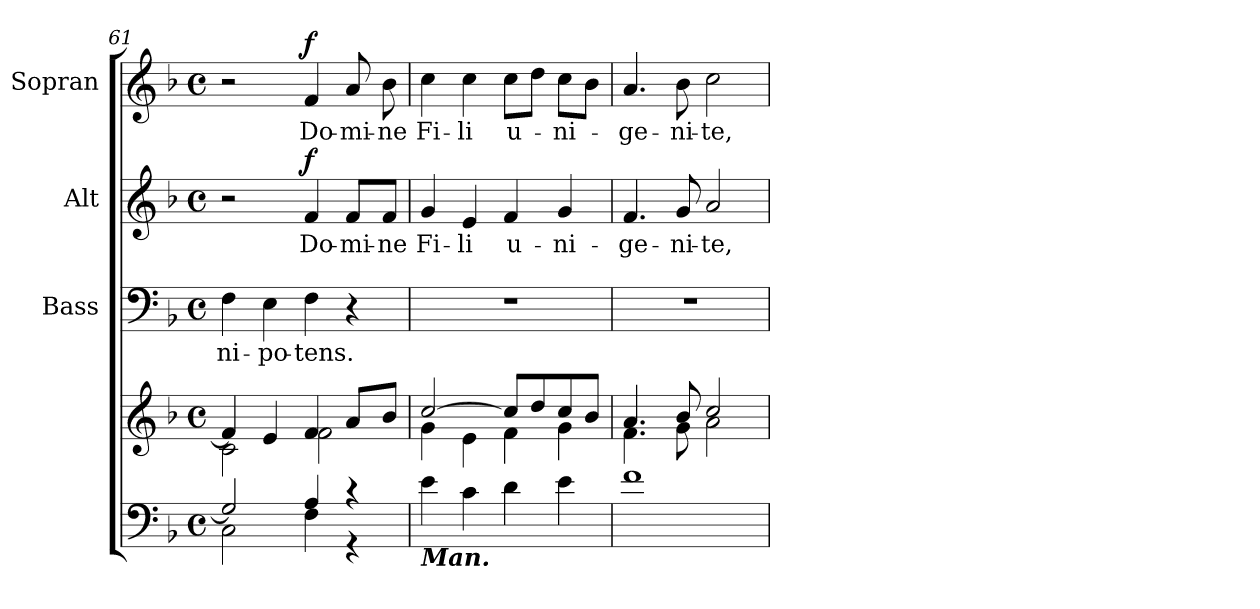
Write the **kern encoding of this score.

**kern	**kern	**kern	**text	**kern	**text	**dynam	**kern	**text	**dynam
*part4	*part4	*part3	*part3	*part2	*part2	*part2	*part1	*part1	*part1
*staff5	*staff4	*staff3	*staff3	*staff2	*staff2	*staff2	*staff1	*staff1	*staff1
*	*	*I"Bass	*	*I"Alt	*	*	*I"Sopran	*	*
*	*	*I'B.	*	*I'A.	*	*	*I'S.	*	*
*clefF4	*clefG2	*clefF4	*	*clefG2	*	*	*clefG2	*	*
*k[b-]	*k[b-]	*k[b-]	*	*k[b-]	*	*	*k[b-]	*	*
*F:	*F:	*F:	*	*F:	*	*	*F:	*	*
*M4/4	*M4/4	*M4/4	*	*M4/4	*	*	*M4/4	*	*
*met(c)	*met(c)	*met(c)	*	*met(c)	*	*	*met(c)	*	*
=61	=61	=61	=61	=61	=61	=61	=61	=61	=61
*^	*^	*	*	*	*	*	*	*	*
!	!	!	!	!	!LO:LY:b	!	!	!	!	!	!
2G/]	2C\	4f/]	2c\	4F\	-ni-	2r	.	.	2r	.	.
!	!	!	!	!	!LO:LY:b	!	!	!	!	!	!
.	.	4e/	.	4E\	-po-	.	.	.	.	.	.
!	!	!	!	!	!LO:LY:b	!	!LO:LY:b	!LO:DY:a	!	!LO:LY:b	!LO:DY:a
4A/	4F\	4f/	2f\	4F\	-tens.	4f/	Do-	f	4f/	Do-	f
!	!	!	!	!	!	!	!LO:LY:b	!	!	!LO:LY:b	!
4r	4r	8a/L	.	4r	.	8f/L	-mi-	.	8a/	-mi-	.
!	!	!	!	!	!	!	!LO:LY:b	!	!	!LO:LY:b	!
.	.	8b-/J	.	.	.	8f/J	-ne	.	8b-\	-ne	.
*v	*v	*	*	*	*	*	*	*	*	*	*
=62	=62	=62	=62	=62	=62	=62	=62	=62	=62	=62
!LO:TX:b:Bi:t=Man.	!	!	!	!	!	!	!	!	!	!
!	!	!	!	!	!	!LO:LY:b	!	!	!LO:LY:b	!
4e\	[>2cc/	4g\	1r	.	4g/	Fi-	.	4cc\	Fi-	.
!	!	!	!	!	!	!LO:LY:b	!	!	!LO:LY:b	!
4c\	.	4e\	.	.	4e/	-li	.	4cc\	-li	.
!	!	!	!	!	!	!LO:LY:b	!	!	!LO:LY:b	!
4d\	8cc/L]	4f\	.	.	4f/	u-	.	8cc\L	u-	.
.	8dd/	.	.	.	.	.	.	8dd\J	.	.
!	!	!	!	!	!	!LO:LY:b	!	!	!LO:LY:b	!
4e\	8cc/	4g\	.	.	4g/	-ni-	.	8cc\L	-ni-	.
.	8b-/J	.	.	.	.	.	.	8b-\J	.	.
!!LO:LB:g=z
=63	=63	=63	=63	=63	=63	=63	=63	=63	=63	=63
!	!	!	!	!	!	!LO:LY:b	!	!	!LO:LY:b	!
1f	4.a/	4.f\	1r	.	4.f/	-ge-	.	4.a/	-ge-	.
!	!	!	!	!	!	!LO:LY:b	!	!	!LO:LY:b	!
.	8b-/	8g\	.	.	8g/	-ni-	.	8b-\	-ni-	.
!	!	!	!	!	!	!LO:LY:b	!	!	!LO:LY:b	!
.	2cc/	2a\	.	.	2a/	-te,	.	2cc\	-te,	.
*	*v	*v	*	*	*	*	*	*	*	*
=	=	=	=	=	=	=	=	=	=
*-	*-	*-	*-	*-	*-	*-	*-	*-	*-
